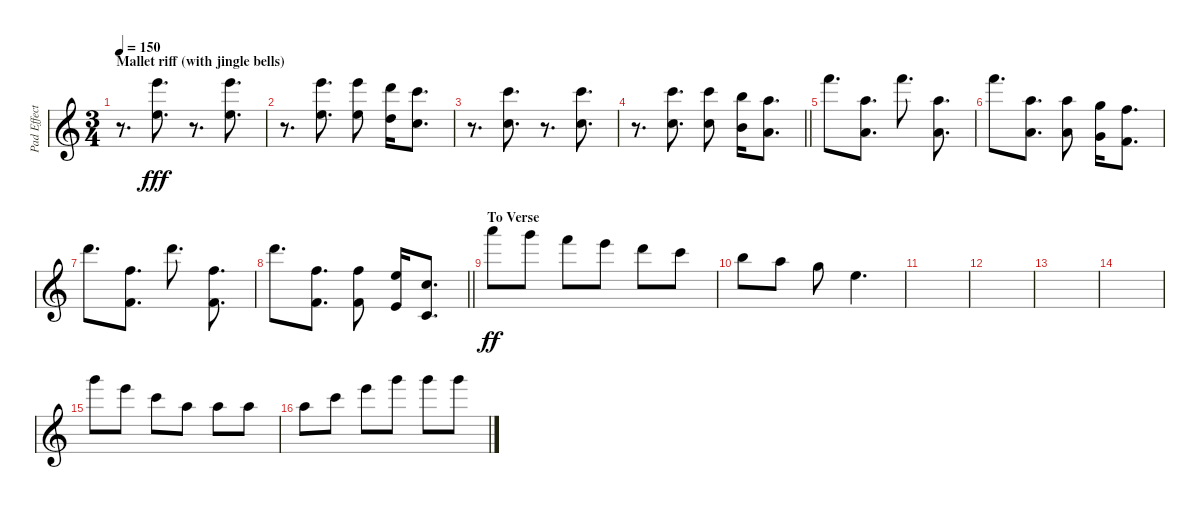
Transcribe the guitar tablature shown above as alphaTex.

\track ("Pad Effects 2" "Pad Effect") {instrument xylophone}
\staff {score}
\tuning (E4 B3 G3 D3 A2 E2) {hide}
\ts (3 4)
\section ("" "Mallet riff (with jingle bells)")
\tempo 150
\clef g2
\ks c
r.8{d dy f} (29.2 21.3).8{d dy fff} r.8{d} (29.2 21.3).8{d} |
r.8{d} (29.2 21.3).8{d} (29.2 21.3).8 (27.2 19.3).16 (25.2 17.3).8{d} |
r.8{d} (25.2 17.3).8{d} r.8{d} (25.2 17.3).8{d} |
\barLineRight lightlight
r.8{d} (25.2 17.3).8{d} (25.2 17.3).8 (24.2 16.3).16 (22.2 14.3).8{d} |
25.1.8{d} (22.2 14.3).8{d} 25.1.8{d} (22.2 14.3).8{d} |
25.1.8{d} (22.2 14.3).8{d} (22.2 14.3).8 (20.2 12.3).16 (18.2 10.3).8{d} |
22.1.8{d} (18.2 10.3).8{d} 22.1.8{d} (18.2 10.3).8{d} |
\barLineRight lightlight
22.1.8{d} (18.2 10.3).8{d} (18.2 10.3).8 (17.2 9.3).16 (17.3 10.4).8{d} |
\section ("" "To Verse")
29.1.8{dy ff} 27.1.8 25.1.8 24.1.8 22.1.8 20.1.8 |
19.1.8 17.1.8 15.1.8 12.1.4{d} |
|
|
|
|
27.1.8 24.1.8 20.1.8 22.2.8 22.2.8 22.2.8 |
22.2.8 20.1.8 24.1.8 27.1.8 27.1.8 27.1.8
